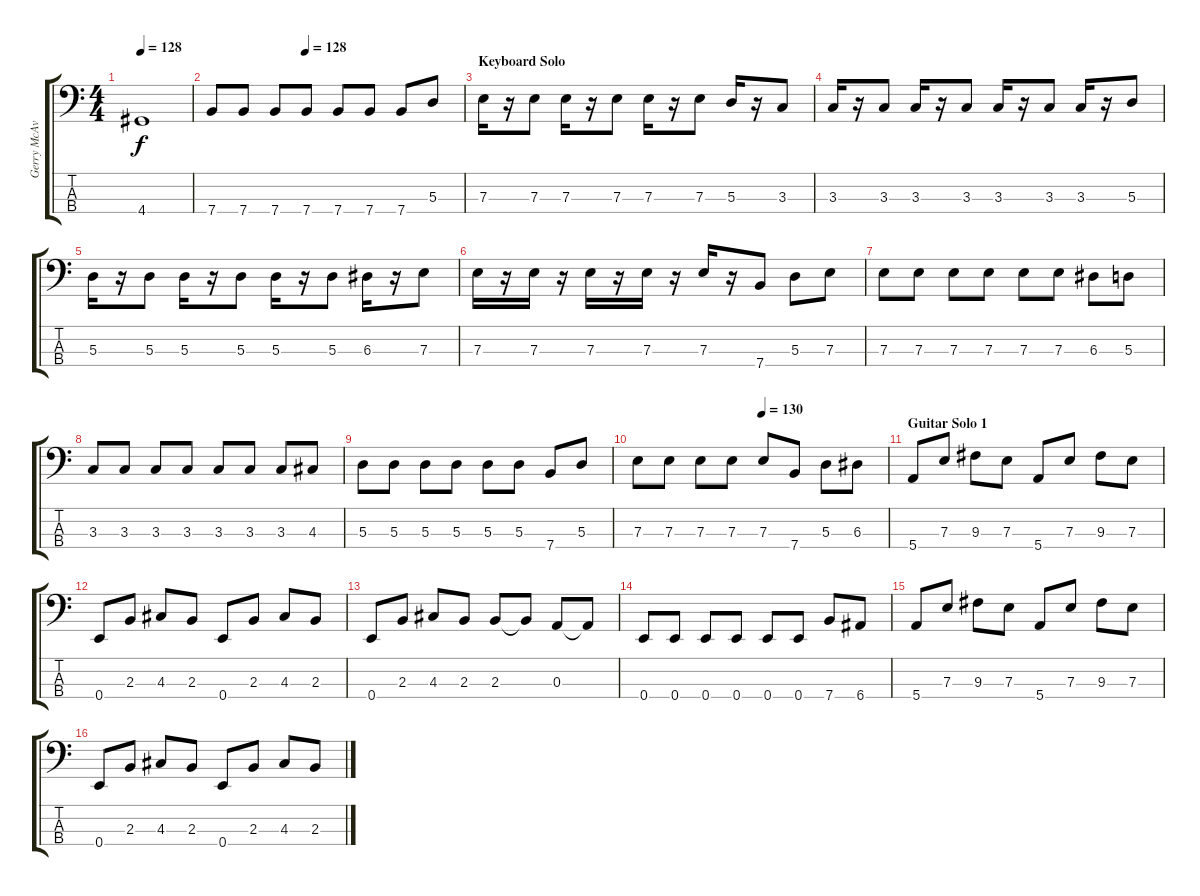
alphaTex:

\track ("Gerry McAvoy" "Gerry McAv") {instrument electricbasspick}
\staff {score tabs}
\tuning (G2 D2 A1 E1) {hide}
\ts (4 4)
\tempo 128
\clef f4
\ks c
4.4.1{dy f} |
\tempo (128 0.375)
7.4.8 7.4.8 7.4.8 7.4.8 7.4.8 7.4.8 7.4.8 5.3.8 |
\section ("" "Keyboard Solo")
7.3.16 r.16 7.3.8 7.3.16 r.16 7.3.8 7.3.16 r.16 7.3.8 5.3.16 r.16 3.3.8 |
3.3.16 r.16 3.3.8 3.3.16 r.16 3.3.8 3.3.16 r.16 3.3.8 3.3.16 r.16 5.3.8 |
5.3.16 r.16 5.3.8 5.3.16 r.16 5.3.8 5.3.16 r.16 5.3.8 6.3.16 r.16 7.3.8 |
7.3.16 r.16 7.3.16 r.16 7.3.16 r.16 7.3.16 r.16 7.3.16 r.16 7.4.8 5.3.8 7.3.8 |
7.3.8 7.3.8 7.3.8 7.3.8 7.3.8 7.3.8 6.3.8 5.3.8 |
3.3.8 3.3.8 3.3.8 3.3.8 3.3.8 3.3.8 3.3.8 4.3.8 |
5.3.8 5.3.8 5.3.8 5.3.8 5.3.8 5.3.8 7.4.8 5.3.8 |
\tempo (130 0.5)
7.3.8 7.3.8 7.3.8 7.3.8 7.3.8 7.4.8 5.3.8 6.3.8 |
\section ("" "Guitar Solo 1")
5.4.8 7.3.8 9.3.8 7.3.8 5.4.8 7.3.8 9.3.8 7.3.8 |
0.4.8 2.3.8 4.3.8 2.3.8 0.4.8 2.3.8 4.3.8 2.3.8 |
0.4.8 2.3.8 4.3.8 2.3.8 2.3.8 2.3{t}.8 0.3.8 0.3{t}.8 |
0.4.8 0.4.8 0.4.8 0.4.8 0.4.8 0.4.8 7.4.8 6.4.8 |
5.4.8 7.3.8 9.3.8 7.3.8 5.4.8 7.3.8 9.3.8 7.3.8 |
0.4.8 2.3.8 4.3.8 2.3.8 0.4.8 2.3.8 4.3.8 2.3.8
